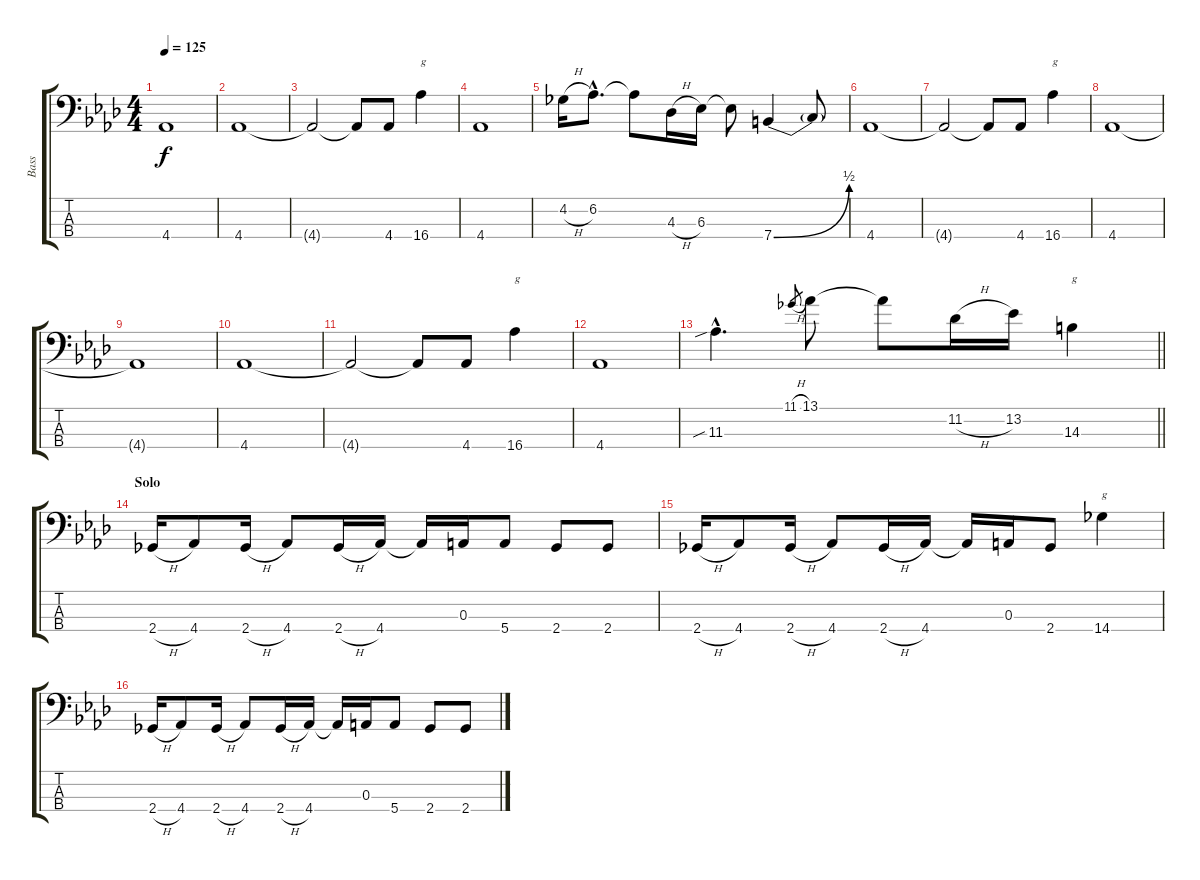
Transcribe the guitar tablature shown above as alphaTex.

\track ("Bass" "Bass") {instrument electricbasspick}
\staff {score tabs}
\tuning (G2 D2 A1 E1) {hide}
\ts (4 4)
\tempo 125
\clef f4
\ks ab
4.4{t}.1{dy f} |
4.4.1 |
4.4{t}.2 4.4{t}.8 4.4.8 16.4.4{txt "g"} |
4.4.1 |
4.2{h}.16 6.2{hac}.8{d} 6.2{t}.8 4.3{h}.16 6.3.16 6.3{t}.8 7.4{be (bend 0 0 60 2)}.4 7.4{t}.8 |
4.4.1 |
4.4{t}.2 4.4{t}.8 4.4.8 16.4.4{txt "g"} |
4.4.1 |
4.4{t}.1 |
4.4.1 |
4.4{t}.2 4.4{t}.8 4.4.8 16.4.4{txt "g"} |
4.4.1 |
\barLineRight lightlight
11.3{sib hac}.4{d} 11.1{h}.8{gr} 13.1.8 13.1{t}.8 11.2{h}.16 13.2.16 14.3.4{txt "g"} |
\section ("" "Solo")
2.4{h}.16 4.4.8 2.4{h}.16 4.4.8 2.4{h}.16 4.4.16 4.4{t}.16 0.3.16 5.4.8 2.4.8 2.4.8 |
2.4{h}.16 4.4.8 2.4{h}.16 4.4.8 2.4{h}.16 4.4.16 4.4{t}.16 0.3.16 2.4.8 14.4.4{txt "g"} |
2.4{h}.16 4.4.8 2.4{h}.16 4.4.8 2.4{h}.16 4.4.16 4.4{t}.16 0.3.16 5.4.8 2.4.8 2.4.8
